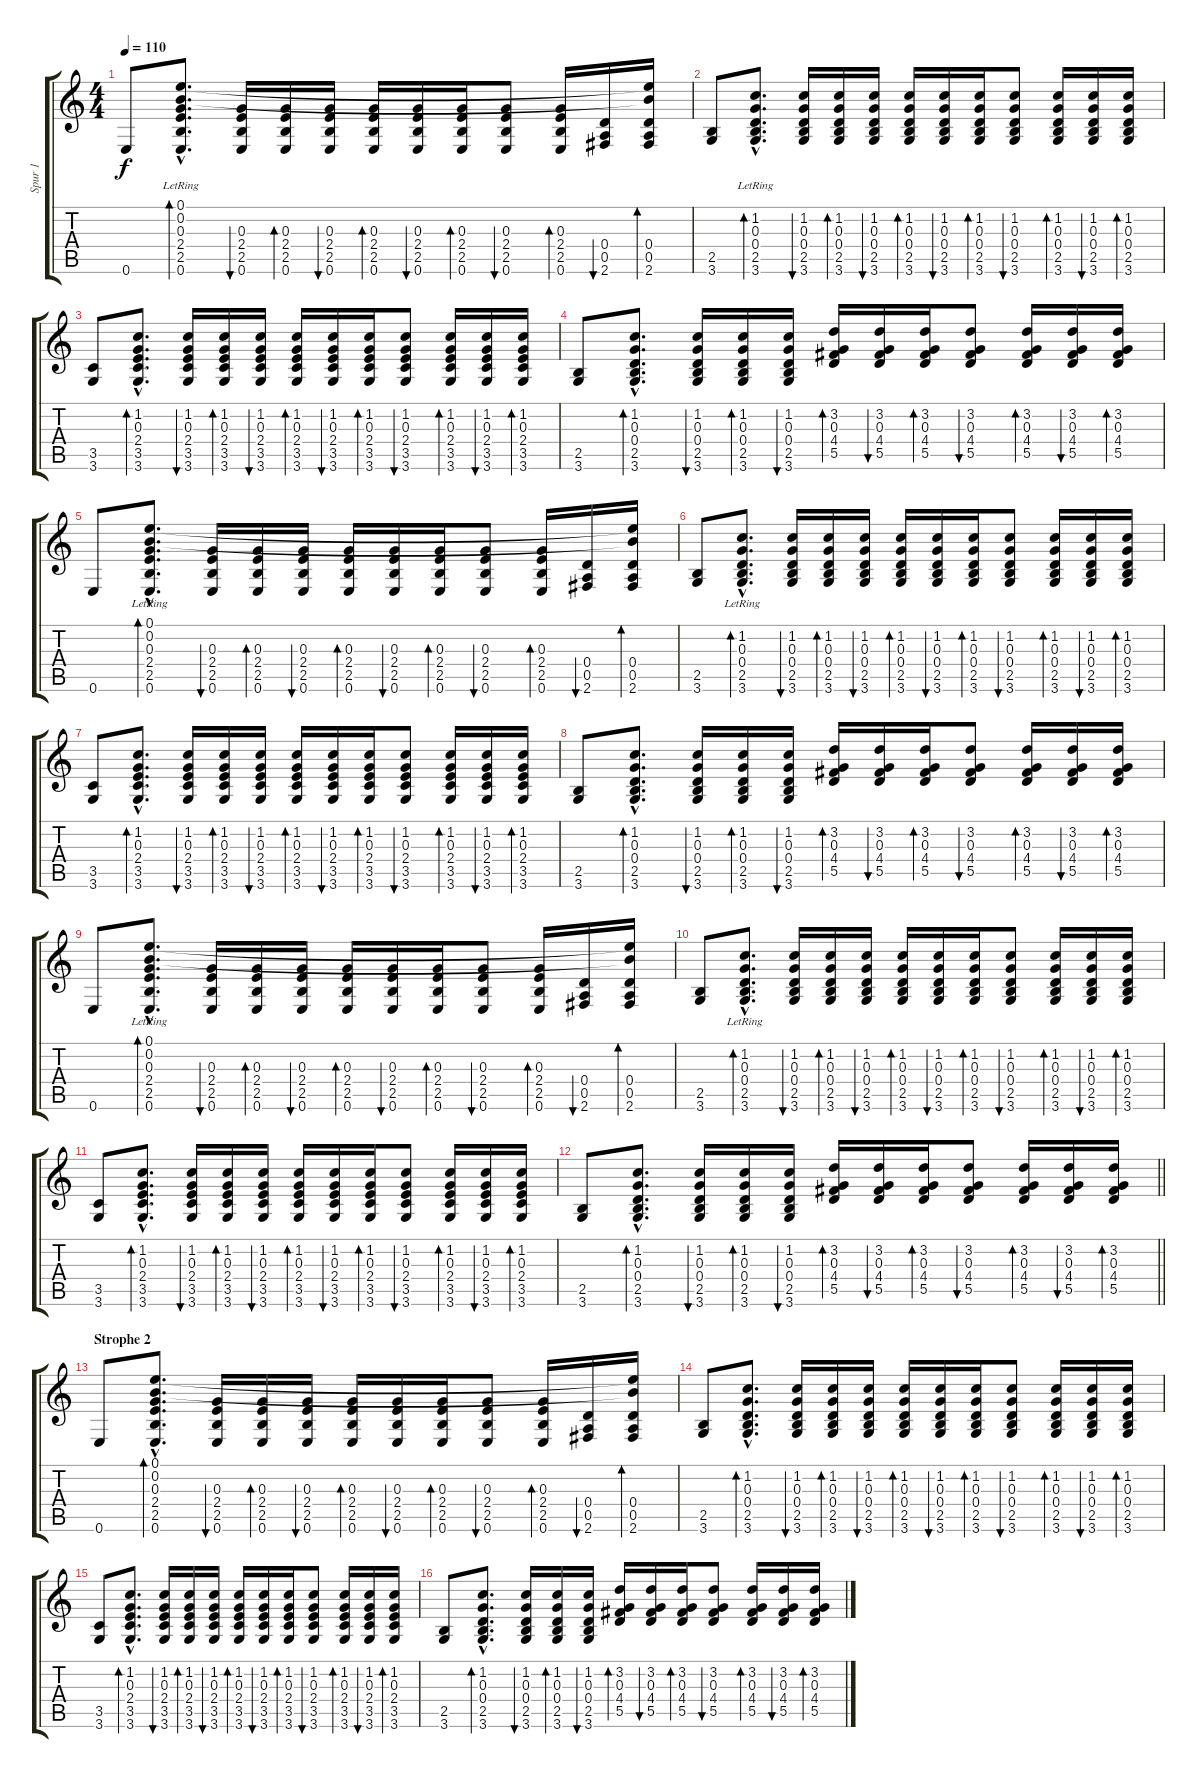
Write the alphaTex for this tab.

\track ("Spur 1" "Spur 1") {instrument acousticguitarsteel}
\staff {score tabs}
\tuning (E4 B3 G3 D3 A2 E2) {hide}
\ts (4 4)
\tempo 110
\clef g2
\ks c
0.6.8{dy f} (0.1{hac lr} 0.2{hac lr} 0.3{hac} 2.4{hac} 2.5{hac} 0.6{hac}).8{d bd 60} (0.3 2.4 2.5 0.6).16{bu 60} (0.3 2.4 2.5 0.6).16{bd 60} (0.3 2.4 2.5 0.6).16{bu 60} (0.3 2.4 2.5 0.6).16{bd 60} (0.3 2.4 2.5 0.6).16{bu 60} (0.3 2.4 2.5 0.6).16{bd 60} (0.3 2.4 2.5 0.6).8{bu 60} (0.3 2.4 2.5 0.6).16{bd 60} (0.4 0.5 2.6).16{bu 60} (0.1{t} 0.2{t} 0.4 0.5 2.6).16{bd 60} |
(2.5 3.6).8 (1.2{hac lr} 0.3{hac} 0.4{hac} 2.5{hac} 3.6{hac}).8{d bd 60} (1.2 0.3 0.4 2.5 3.6).16{bu 60} (1.2 0.3 0.4 2.5 3.6).16{bd 60} (1.2 0.3 0.4 2.5 3.6).16{bu 60} (1.2 0.3 0.4 2.5 3.6).16{bd 60} (1.2 0.3 0.4 2.5 3.6).16{bu 60} (1.2 0.3 0.4 2.5 3.6).16{bd 60} (1.2 0.3 0.4 2.5 3.6).8{bu 60} (1.2 0.3 0.4 2.5 3.6).16{bd 60} (1.2 0.3 0.4 2.5 3.6).16{bu 60} (1.2 0.3 0.4 2.5 3.6).16{bd 60} |
(3.5 3.6).8 (1.2{hac} 0.3{hac} 2.4{hac} 3.5{hac} 3.6{hac}).8{d bd 60} (1.2 0.3 2.4 3.5 3.6).16{bu 60} (1.2 0.3 2.4 3.5 3.6).16{bd 60} (1.2 0.3 2.4 3.5 3.6).16{bu 60} (1.2 0.3 2.4 3.5 3.6).16{bd 60} (1.2 0.3 2.4 3.5 3.6).16{bu 60} (1.2 0.3 2.4 3.5 3.6).16{bd 60} (1.2 0.3 2.4 3.5 3.6).8{bu 60} (1.2 0.3 2.4 3.5 3.6).16{bd 60} (1.2 0.3 2.4 3.5 3.6).16{bu 60} (1.2 0.3 2.4 3.5 3.6).16{bd 60} |
(2.5 3.6).8 (1.2{hac} 0.3{hac} 0.4{hac} 2.5{hac} 3.6{hac}).8{d bd 60} (1.2 0.3 0.4 2.5 3.6).16{bu 60} (1.2 0.3 0.4 2.5 3.6).16{bd 60} (1.2 0.3 0.4 2.5 3.6).16{bu 60} (3.2 0.3 4.4 5.5).16{bd 60} (3.2 0.3 4.4 5.5).16{bu 60} (3.2 0.3 4.4 5.5).16{bd 60} (3.2 0.3 4.4 5.5).8{bu 60} (3.2 0.3 4.4 5.5).16{bd 60} (3.2 0.3 4.4 5.5).16{bu 60} (3.2 0.3 4.4 5.5).16{bd 60} |
0.6.8 (0.1{hac lr} 0.2{hac lr} 0.3{hac} 2.4{hac} 2.5{hac} 0.6{hac}).8{d bd 60} (0.3 2.4 2.5 0.6).16{bu 60} (0.3 2.4 2.5 0.6).16{bd 60} (0.3 2.4 2.5 0.6).16{bu 60} (0.3 2.4 2.5 0.6).16{bd 60} (0.3 2.4 2.5 0.6).16{bu 60} (0.3 2.4 2.5 0.6).16{bd 60} (0.3 2.4 2.5 0.6).8{bu 60} (0.3 2.4 2.5 0.6).16{bd 60} (0.4 0.5 2.6).16{bu 60} (0.1{t} 0.2{t} 0.4 0.5 2.6).16{bd 60} |
(2.5 3.6).8 (1.2{hac lr} 0.3{hac} 0.4{hac} 2.5{hac} 3.6{hac}).8{d bd 60} (1.2 0.3 0.4 2.5 3.6).16{bu 60} (1.2 0.3 0.4 2.5 3.6).16{bd 60} (1.2 0.3 0.4 2.5 3.6).16{bu 60} (1.2 0.3 0.4 2.5 3.6).16{bd 60} (1.2 0.3 0.4 2.5 3.6).16{bu 60} (1.2 0.3 0.4 2.5 3.6).16{bd 60} (1.2 0.3 0.4 2.5 3.6).8{bu 60} (1.2 0.3 0.4 2.5 3.6).16{bd 60} (1.2 0.3 0.4 2.5 3.6).16{bu 60} (1.2 0.3 0.4 2.5 3.6).16{bd 60} |
(3.5 3.6).8 (1.2{hac} 0.3{hac} 2.4{hac} 3.5{hac} 3.6{hac}).8{d bd 60} (1.2 0.3 2.4 3.5 3.6).16{bu 60} (1.2 0.3 2.4 3.5 3.6).16{bd 60} (1.2 0.3 2.4 3.5 3.6).16{bu 60} (1.2 0.3 2.4 3.5 3.6).16{bd 60} (1.2 0.3 2.4 3.5 3.6).16{bu 60} (1.2 0.3 2.4 3.5 3.6).16{bd 60} (1.2 0.3 2.4 3.5 3.6).8{bu 60} (1.2 0.3 2.4 3.5 3.6).16{bd 60} (1.2 0.3 2.4 3.5 3.6).16{bu 60} (1.2 0.3 2.4 3.5 3.6).16{bd 60} |
(2.5 3.6).8 (1.2{hac} 0.3{hac} 0.4{hac} 2.5{hac} 3.6{hac}).8{d bd 60} (1.2 0.3 0.4 2.5 3.6).16{bu 60} (1.2 0.3 0.4 2.5 3.6).16{bd 60} (1.2 0.3 0.4 2.5 3.6).16{bu 60} (3.2 0.3 4.4 5.5).16{bd 60} (3.2 0.3 4.4 5.5).16{bu 60} (3.2 0.3 4.4 5.5).16{bd 60} (3.2 0.3 4.4 5.5).8{bu 60} (3.2 0.3 4.4 5.5).16{bd 60} (3.2 0.3 4.4 5.5).16{bu 60} (3.2 0.3 4.4 5.5).16{bd 60} |
0.6.8 (0.1{hac lr} 0.2{hac lr} 0.3{hac} 2.4{hac} 2.5{hac} 0.6{hac}).8{d bd 60} (0.3 2.4 2.5 0.6).16{bu 60} (0.3 2.4 2.5 0.6).16{bd 60} (0.3 2.4 2.5 0.6).16{bu 60} (0.3 2.4 2.5 0.6).16{bd 60} (0.3 2.4 2.5 0.6).16{bu 60} (0.3 2.4 2.5 0.6).16{bd 60} (0.3 2.4 2.5 0.6).8{bu 60} (0.3 2.4 2.5 0.6).16{bd 60} (0.4 0.5 2.6).16{bu 60} (0.1{t} 0.2{t} 0.4 0.5 2.6).16{bd 60} |
(2.5 3.6).8 (1.2{hac lr} 0.3{hac} 0.4{hac} 2.5{hac} 3.6{hac}).8{d bd 60} (1.2 0.3 0.4 2.5 3.6).16{bu 60} (1.2 0.3 0.4 2.5 3.6).16{bd 60} (1.2 0.3 0.4 2.5 3.6).16{bu 60} (1.2 0.3 0.4 2.5 3.6).16{bd 60} (1.2 0.3 0.4 2.5 3.6).16{bu 60} (1.2 0.3 0.4 2.5 3.6).16{bd 60} (1.2 0.3 0.4 2.5 3.6).8{bu 60} (1.2 0.3 0.4 2.5 3.6).16{bd 60} (1.2 0.3 0.4 2.5 3.6).16{bu 60} (1.2 0.3 0.4 2.5 3.6).16{bd 60} |
(3.5 3.6).8 (1.2{hac} 0.3{hac} 2.4{hac} 3.5{hac} 3.6{hac}).8{d bd 60} (1.2 0.3 2.4 3.5 3.6).16{bu 60} (1.2 0.3 2.4 3.5 3.6).16{bd 60} (1.2 0.3 2.4 3.5 3.6).16{bu 60} (1.2 0.3 2.4 3.5 3.6).16{bd 60} (1.2 0.3 2.4 3.5 3.6).16{bu 60} (1.2 0.3 2.4 3.5 3.6).16{bd 60} (1.2 0.3 2.4 3.5 3.6).8{bu 60} (1.2 0.3 2.4 3.5 3.6).16{bd 60} (1.2 0.3 2.4 3.5 3.6).16{bu 60} (1.2 0.3 2.4 3.5 3.6).16{bd 60} |
\barLineRight lightlight
(2.5 3.6).8 (1.2{hac} 0.3{hac} 0.4{hac} 2.5{hac} 3.6{hac}).8{d bd 60} (1.2 0.3 0.4 2.5 3.6).16{bu 60} (1.2 0.3 0.4 2.5 3.6).16{bd 60} (1.2 0.3 0.4 2.5 3.6).16{bu 60} (3.2 0.3 4.4 5.5).16{bd 60} (3.2 0.3 4.4 5.5).16{bu 60} (3.2 0.3 4.4 5.5).16{bd 60} (3.2 0.3 4.4 5.5).8{bu 60} (3.2 0.3 4.4 5.5).16{bd 60} (3.2 0.3 4.4 5.5).16{bu 60} (3.2 0.3 4.4 5.5).16{bd 60} |
\section ("" "Strophe 2")
0.6.8 (0.1{hac} 0.2{hac} 0.3{hac} 2.4{hac} 2.5{hac} 0.6{hac}).8{d bd 60} (0.3 2.4 2.5 0.6).16{bu 60} (0.3 2.4 2.5 0.6).16{bd 60} (0.3 2.4 2.5 0.6).16{bu 60} (0.3 2.4 2.5 0.6).16{bd 60} (0.3 2.4 2.5 0.6).16{bu 60} (0.3 2.4 2.5 0.6).16{bd 60} (0.3 2.4 2.5 0.6).8{bu 60} (0.3 2.4 2.5 0.6).16{bd 60} (0.4 0.5 2.6).16{bu 60} (0.1{t} 0.2{t} 0.4 0.5 2.6).16{bd 60} |
(2.5 3.6).8 (1.2{hac} 0.3{hac} 0.4{hac} 2.5{hac} 3.6{hac}).8{d bd 60} (1.2 0.3 0.4 2.5 3.6).16{bu 60} (1.2 0.3 0.4 2.5 3.6).16{bd 60} (1.2 0.3 0.4 2.5 3.6).16{bu 60} (1.2 0.3 0.4 2.5 3.6).16{bd 60} (1.2 0.3 0.4 2.5 3.6).16{bu 60} (1.2 0.3 0.4 2.5 3.6).16{bd 60} (1.2 0.3 0.4 2.5 3.6).8{bu 60} (1.2 0.3 0.4 2.5 3.6).16{bd 60} (1.2 0.3 0.4 2.5 3.6).16{bu 60} (1.2 0.3 0.4 2.5 3.6).16{bd 60} |
(3.5 3.6).8 (1.2{hac} 0.3{hac} 2.4{hac} 3.5{hac} 3.6{hac}).8{d bd 60} (1.2 0.3 2.4 3.5 3.6).16{bu 60} (1.2 0.3 2.4 3.5 3.6).16{bd 60} (1.2 0.3 2.4 3.5 3.6).16{bu 60} (1.2 0.3 2.4 3.5 3.6).16{bd 60} (1.2 0.3 2.4 3.5 3.6).16{bu 60} (1.2 0.3 2.4 3.5 3.6).16{bd 60} (1.2 0.3 2.4 3.5 3.6).8{bu 60} (1.2 0.3 2.4 3.5 3.6).16{bd 60} (1.2 0.3 2.4 3.5 3.6).16{bu 60} (1.2 0.3 2.4 3.5 3.6).16{bd 60} |
(2.5 3.6).8 (1.2{hac} 0.3{hac} 0.4{hac} 2.5{hac} 3.6{hac}).8{d bd 60} (1.2 0.3 0.4 2.5 3.6).16{bu 60} (1.2 0.3 0.4 2.5 3.6).16{bd 60} (1.2 0.3 0.4 2.5 3.6).16{bu 60} (3.2 0.3 4.4 5.5).16{bd 60} (3.2 0.3 4.4 5.5).16{bu 60} (3.2 0.3 4.4 5.5).16{bd 60} (3.2 0.3 4.4 5.5).8{bu 60} (3.2 0.3 4.4 5.5).16{bd 60} (3.2 0.3 4.4 5.5).16{bu 60} (3.2 0.3 4.4 5.5).16{bd 60}
